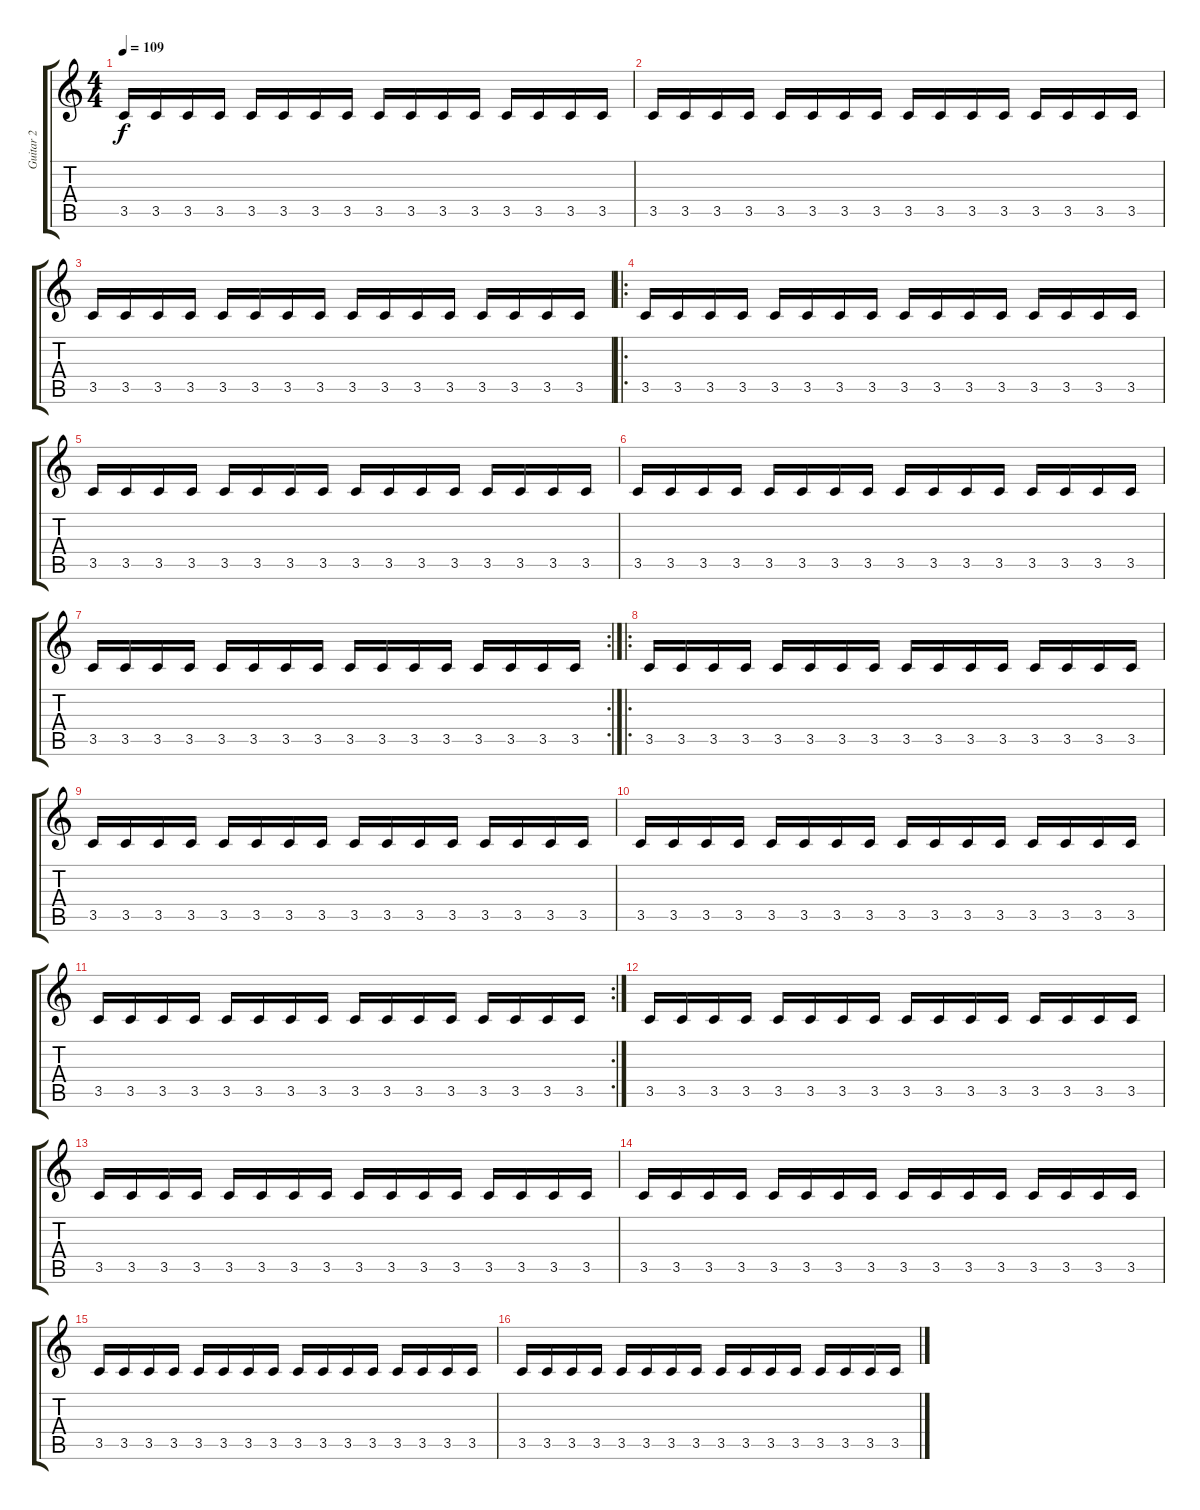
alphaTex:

\track ("Guitar 2" "Guitar 2") {instrument electricguitarmuted}
\staff {score tabs}
\tuning (E4 B3 G3 D3 A2 E2) {hide}
\ts (4 4)
\tempo 109
\clef g2
\ks c
3.5.16{dy f instrument electricguitarmuted} 3.5.16 3.5.16 3.5.16 3.5.16 3.5.16 3.5.16 3.5.16 3.5.16 3.5.16 3.5.16 3.5.16 3.5.16 3.5.16 3.5.16 3.5.16 |
3.5.16 3.5.16 3.5.16 3.5.16 3.5.16 3.5.16 3.5.16 3.5.16 3.5.16 3.5.16 3.5.16 3.5.16 3.5.16 3.5.16 3.5.16 3.5.16 |
3.5.16 3.5.16 3.5.16 3.5.16 3.5.16 3.5.16 3.5.16 3.5.16 3.5.16 3.5.16 3.5.16 3.5.16 3.5.16 3.5.16 3.5.16 3.5.16 |
\ro
3.5.16 3.5.16 3.5.16 3.5.16 3.5.16 3.5.16 3.5.16 3.5.16 3.5.16 3.5.16 3.5.16 3.5.16 3.5.16 3.5.16 3.5.16 3.5.16 |
3.5.16 3.5.16 3.5.16 3.5.16 3.5.16 3.5.16 3.5.16 3.5.16 3.5.16 3.5.16 3.5.16 3.5.16 3.5.16 3.5.16 3.5.16 3.5.16 |
3.5.16 3.5.16 3.5.16 3.5.16 3.5.16 3.5.16 3.5.16 3.5.16 3.5.16 3.5.16 3.5.16 3.5.16 3.5.16 3.5.16 3.5.16 3.5.16 |
\rc 2
3.5.16 3.5.16 3.5.16 3.5.16 3.5.16 3.5.16 3.5.16 3.5.16 3.5.16 3.5.16 3.5.16 3.5.16 3.5.16 3.5.16 3.5.16 3.5.16 |
\ro
3.5.16 3.5.16 3.5.16 3.5.16 3.5.16 3.5.16 3.5.16 3.5.16 3.5.16 3.5.16 3.5.16 3.5.16 3.5.16 3.5.16 3.5.16 3.5.16 |
3.5.16 3.5.16 3.5.16 3.5.16 3.5.16 3.5.16 3.5.16 3.5.16 3.5.16 3.5.16 3.5.16 3.5.16 3.5.16 3.5.16 3.5.16 3.5.16 |
3.5.16 3.5.16 3.5.16 3.5.16 3.5.16 3.5.16 3.5.16 3.5.16 3.5.16 3.5.16 3.5.16 3.5.16 3.5.16 3.5.16 3.5.16 3.5.16 |
\rc 2
3.5.16 3.5.16 3.5.16 3.5.16 3.5.16 3.5.16 3.5.16 3.5.16 3.5.16 3.5.16 3.5.16 3.5.16 3.5.16 3.5.16 3.5.16 3.5.16 |
3.5.16 3.5.16 3.5.16 3.5.16 3.5.16 3.5.16 3.5.16 3.5.16 3.5.16 3.5.16 3.5.16 3.5.16 3.5.16 3.5.16 3.5.16 3.5.16 |
3.5.16 3.5.16 3.5.16 3.5.16 3.5.16 3.5.16 3.5.16 3.5.16 3.5.16 3.5.16 3.5.16 3.5.16 3.5.16 3.5.16 3.5.16 3.5.16 |
3.5.16 3.5.16 3.5.16 3.5.16 3.5.16 3.5.16 3.5.16 3.5.16 3.5.16 3.5.16 3.5.16 3.5.16 3.5.16 3.5.16 3.5.16 3.5.16 |
3.5.16 3.5.16 3.5.16 3.5.16 3.5.16 3.5.16 3.5.16 3.5.16 3.5.16 3.5.16 3.5.16 3.5.16 3.5.16 3.5.16 3.5.16 3.5.16 |
3.5.16 3.5.16 3.5.16 3.5.16 3.5.16 3.5.16 3.5.16 3.5.16 3.5.16 3.5.16 3.5.16 3.5.16 3.5.16 3.5.16 3.5.16 3.5.16
